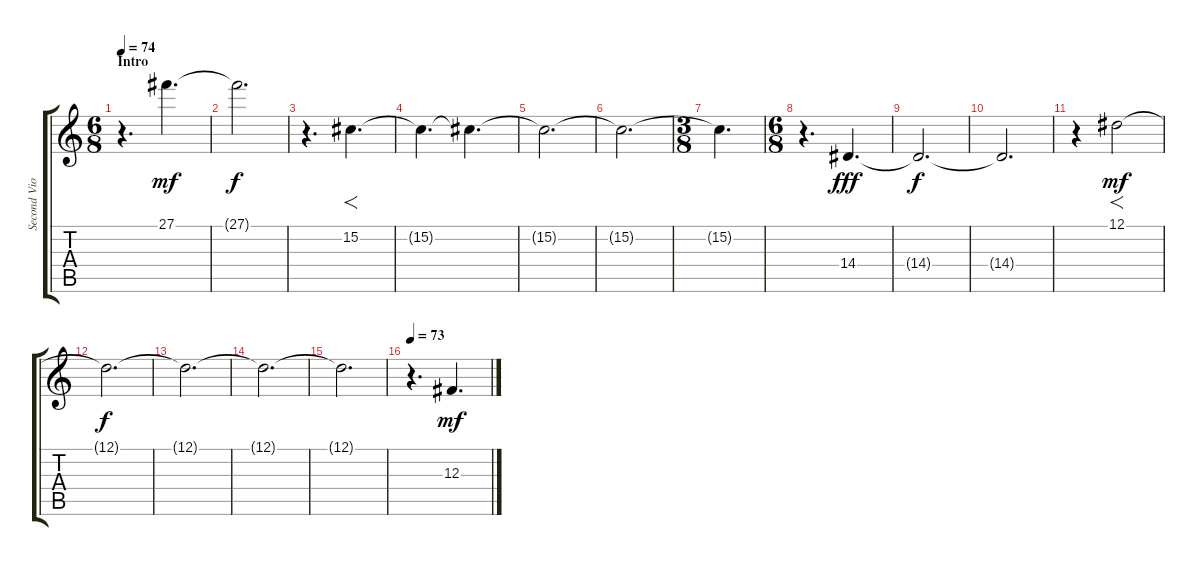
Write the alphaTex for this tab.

\track ("Second Violins (SF Symphony)" "Second Vio") {instrument stringensemble1}
\staff {score tabs}
\tuning (Eb4 Bb3 Gb3 Db3 Ab2 Eb2) {hide}
\ts (6 8)
\section ("" "Intro")
\tempo 74
\clef g2
\ks c
r.4{d dy mf volume 0 instrument stringensemble1} 27.1.4{d volume 11} |
27.1{t}.2{d dy f} |
r.4{d} 15.2.4{f d} |
15.2{t}.4{d} 15.2{t}.4{d volume 0} |
15.2{t}.2{d} |
15.2{t}.2{d} |
\ts (3 8)
15.2{t}.4{d} |
\ts (6 8)
r.4{d} 14.4.4{d dy fff volume 12} |
14.4{t}.2{d dy f} |
14.4{t}.2{d} |
r.4 12.1.2{f dy mf} |
12.1{t}.2{d dy f} |
12.1{t}.2{d} |
12.1{t}.2{d} |
12.1{t}.2{d} |
\tempo 73
r.4{d} 12.3.4{d dy mf}
